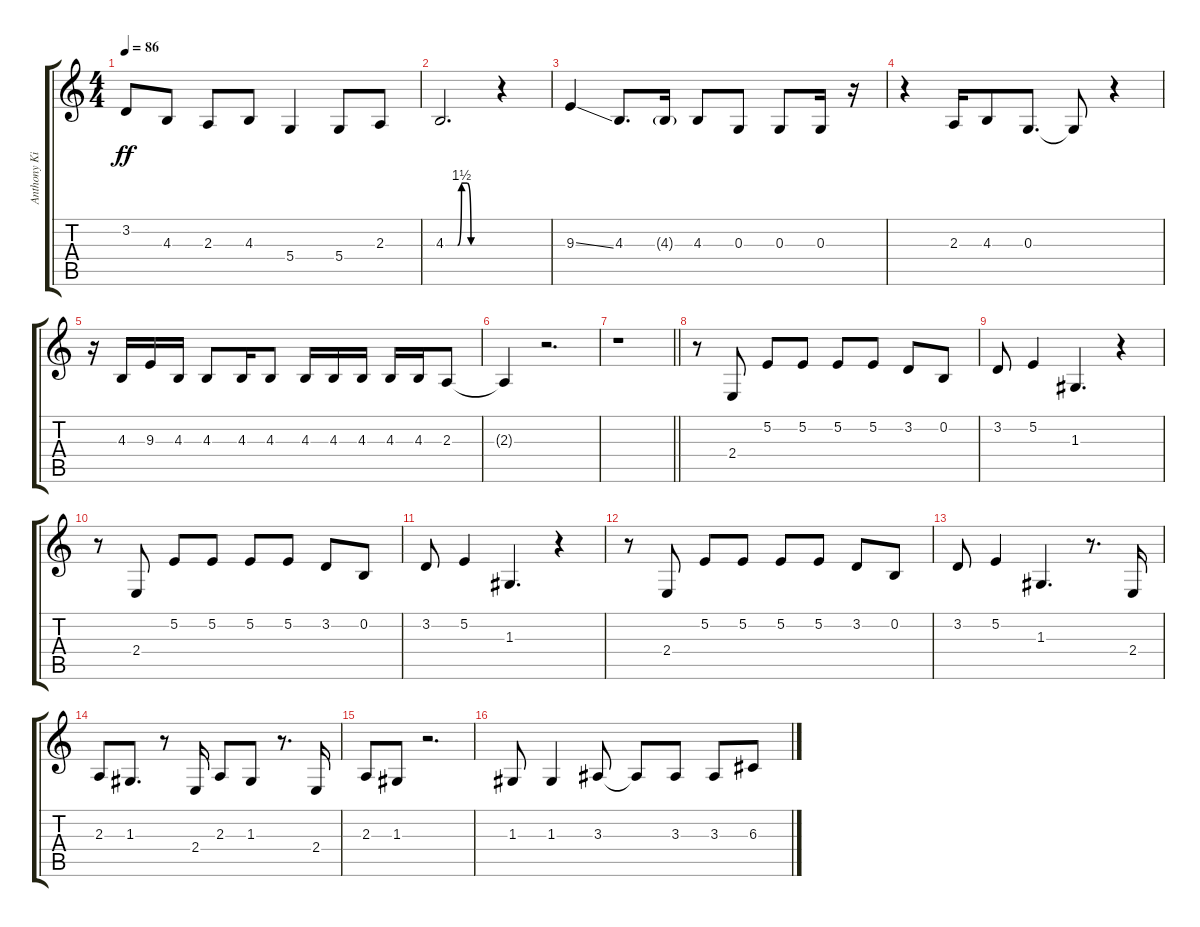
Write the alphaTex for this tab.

\track ("Anthony Kiedis" "Anthony Ki") {instrument tenorsax}
\staff {score tabs}
\tuning (E4 B3 G3 D3 A2 E2) {hide}
\ts (4 4)
\tempo 86
\clef g2
\ks c
3.2.8{dy ff} 4.3.8 2.3.8 4.3.8 5.4.4 5.4.8 2.3.8 |
4.3{be (custom 0 0 15 0 20 6 27 6 32 0 50 0 60 0)}.2{d} r.4 |
9.3{ss}.4 4.3.8{d} 4.3{g}.16 4.3.8 0.3.8 0.3.8 0.3.16 r.16 |
r.4 2.3.16 4.3.8 0.3.8{d} 0.3{t}.8 r.4 |
r.16 4.3.16 9.3.16 4.3.16 4.3.8 4.3.16 4.3.8 4.3.16 4.3.16 4.3.16 4.3.16 4.3.16 2.3.8 |
2.3{t}.4 r.2{d} |
\barLineRight lightlight
r.1 |
r.8 2.4.8 5.2.8 5.2.8 5.2.8 5.2.8 3.2.8 0.2.8 |
3.2.8 5.2.4 1.3.4{d} r.4 |
r.8 2.4.8 5.2.8 5.2.8 5.2.8 5.2.8 3.2.8 0.2.8 |
3.2.8 5.2.4 1.3.4{d} r.4 |
r.8 2.4.8 5.2.8 5.2.8 5.2.8 5.2.8 3.2.8 0.2.8 |
3.2.8 5.2.4 1.3.4{d} r.8{d} 2.4.16 |
2.3.8 1.3.8{d} r.8 2.4.16 2.3.8 1.3.8 r.8{d} 2.4.16 |
2.3.8 1.3.8 r.2{d} |
1.3.8 1.3.4 3.3.8 3.3{t}.8 3.3.8 3.3.8 6.3.8
